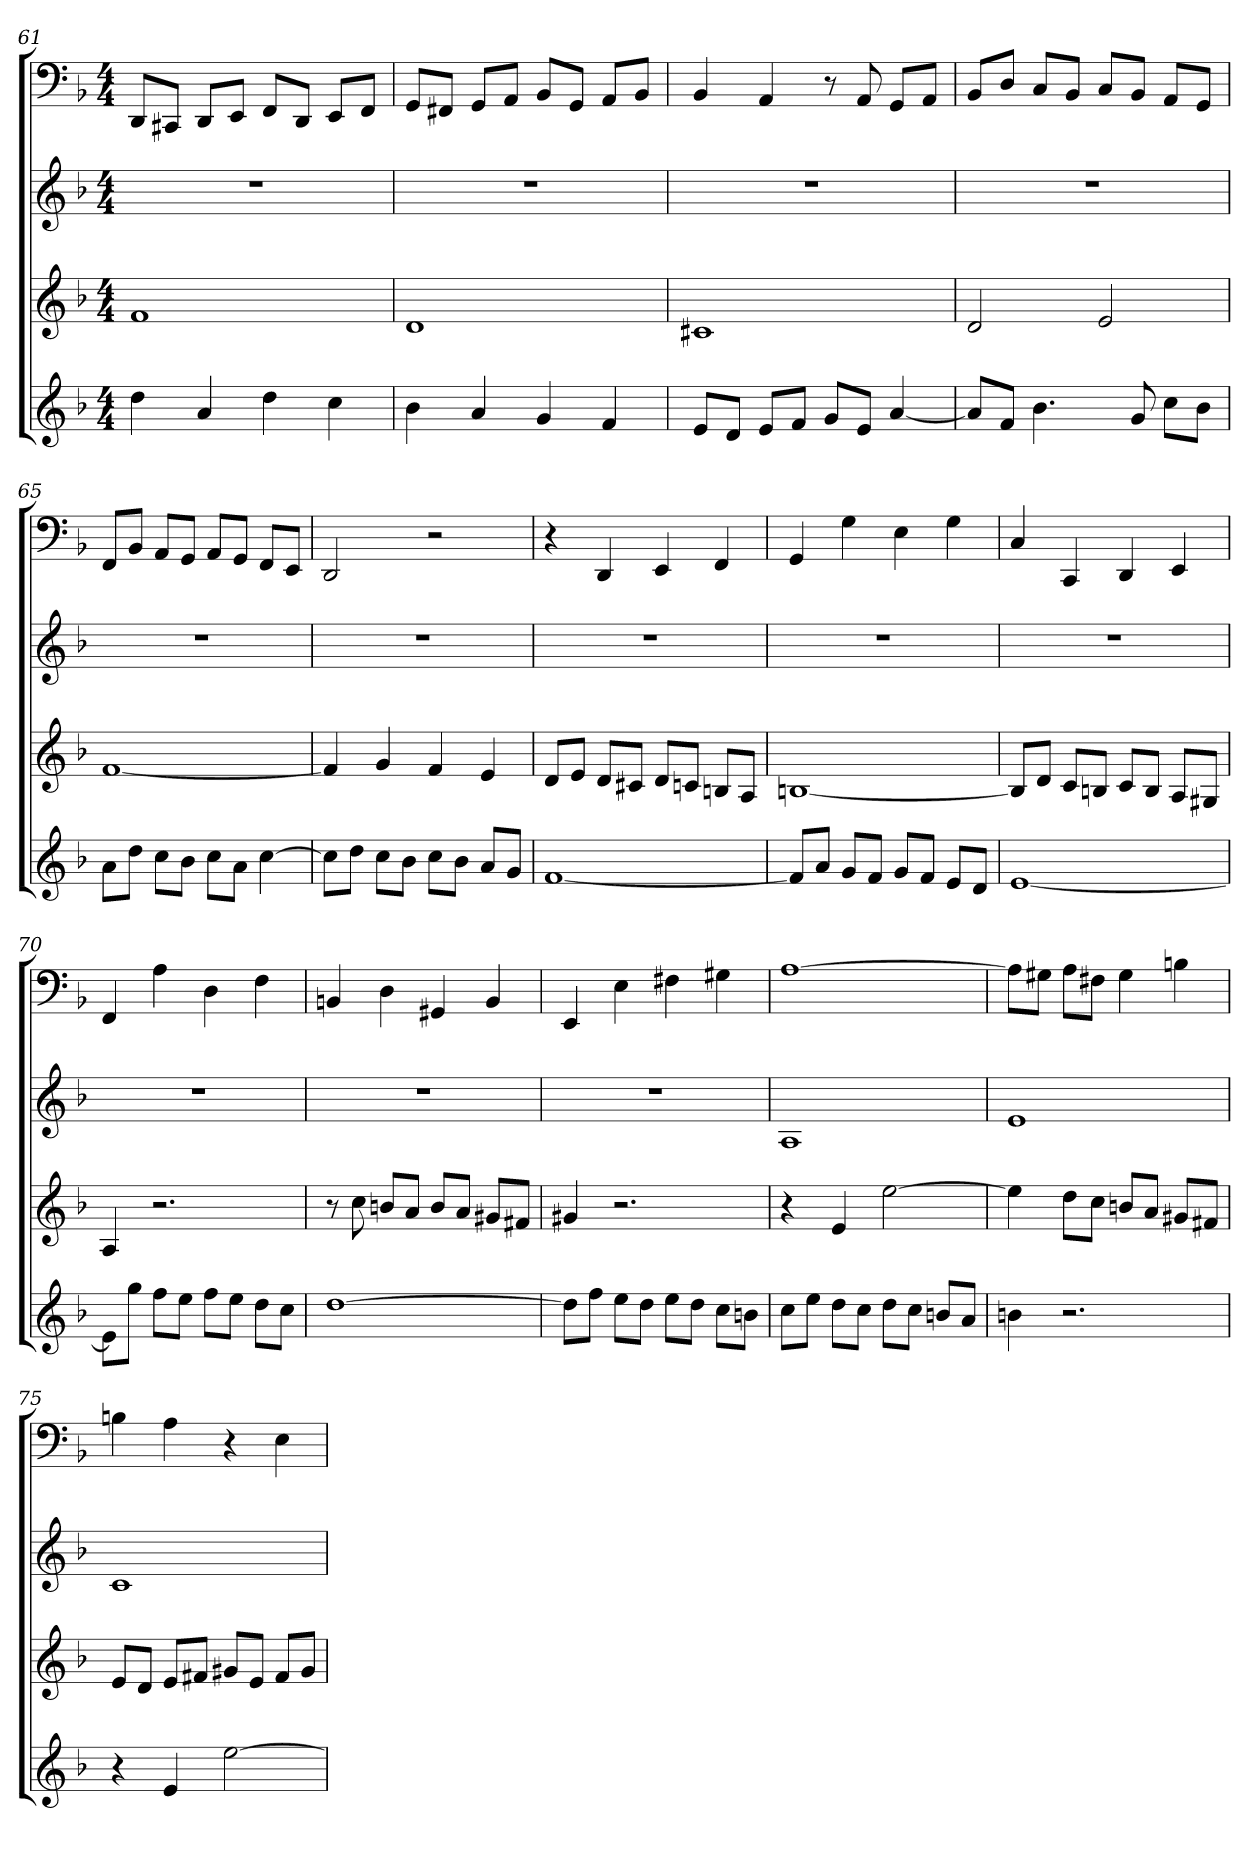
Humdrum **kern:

**kern	**kern	**kern	**kern
*part4	*part3	*part2	*part1
*staff4	*staff3	*staff2	*staff1
*k[b-]	*k[b-]	*k[b-]	*k[b-]
*d:	*d:	*d:	*d:
*M4/4	*M4/4	*M4/4	*M4/4
=61	=61	=61	=61
4dd	1f	1r	8DDL
.	.	.	8CC#XJ
4a	.	.	8DDL
.	.	.	8EEJ
4dd	.	.	8FFL
.	.	.	8DDJ
4cc	.	.	8EEL
.	.	.	8FFJ
=62	=62	=62	=62
4b-	1d	1r	8GGL
.	.	.	8FF#XJ
4a	.	.	8GGL
.	.	.	8AAJ
4g	.	.	8BB-L
.	.	.	8GGJ
4f	.	.	8AAL
.	.	.	8BB-J
=63	=63	=63	=63
8eL	1c#X	1r	4BB-
8dJ	.	.	.
8eL	.	.	4AA
8fJ	.	.	.
8gL	.	.	8r
8eJ	.	.	8AA
[4a	.	.	8GGL
.	.	.	8AAJ
=64	=64	=64	=64
8aL]	2d	1r	8BB-L
8fJ	.	.	8DJ
4.b-	.	.	8CL
.	.	.	8BB-J
.	2e	.	8CL
8g	.	.	8BB-J
8ccL	.	.	8AAL
8b-J	.	.	8GGJ
=65	=65	=65	=65
8aL	[1f	1r	8FFL
8ddJ	.	.	8BB-J
8ccL	.	.	8AAL
8b-J	.	.	8GGJ
8ccL	.	.	8AAL
8aJ	.	.	8GGJ
[4cc	.	.	8FFL
.	.	.	8EEJ
=66	=66	=66	=66
8ccL]	4f]	1r	2DD
8ddJ	.	.	.
8ccL	4g	.	.
8b-J	.	.	.
8ccL	4f	.	2r
8b-J	.	.	.
8aL	4e	.	.
8gJ	.	.	.
=67	=67	=67	=67
[1f	8dL	1r	4r
.	8eJ	.	.
.	8dL	.	4DD
.	8c#XJ	.	.
.	8dL	.	4EE
.	8cnJ	.	.
.	8BnL	.	4FF
.	8AJ	.	.
=68	=68	=68	=68
8fL]	[1Bn	1r	4GG
8aJ	.	.	.
8gL	.	.	4G
8fJ	.	.	.
8gL	.	.	4E
8fJ	.	.	.
8eL	.	.	4G
8dJ	.	.	.
=69	=69	=69	=69
[1e	8BL]	1r	4C
.	8dJ	.	.
.	8cL	.	4CC
.	8BnJ	.	.
.	8cL	.	4DD
.	8BJ	.	.
.	8AL	.	4EE
.	8G#XJ	.	.
=70	=70	=70	=70
8eL]	4A	1r	4FF
8ggJ	.	.	.
8ffL	2.r	.	4A
8eeJ	.	.	.
8ffL	.	.	4D
8eeJ	.	.	.
8ddL	.	.	4F
8ccJ	.	.	.
=71	=71	=71	=71
[1dd	8r	1r	4BBn
.	8cc	.	.
.	8bnL	.	4D
.	8aJ	.	.
.	8bL	.	4GG#X
.	8aJ	.	.
.	8g#XL	.	4BB
.	8f#XJ	.	.
=72	=72	=72	=72
8ddL]	4g#X	1r	4EE
8ffJ	.	.	.
8eeL	2.r	.	4E
8ddJ	.	.	.
8eeL	.	.	4F#X
8ddJ	.	.	.
8ccL	.	.	4G#X
8bnJ	.	.	.
=73	=73	=73	=73
8ccL	4r	1A	[1A
8eeJ	.	.	.
8ddL	4e	.	.
8ccJ	.	.	.
8ddL	[2ee	.	.
8ccJ	.	.	.
8bnL	.	.	.
8aJ	.	.	.
=74	=74	=74	=74
4bn	4ee]	1e	8AL]
.	.	.	8G#XJ
2.r	8ddL	.	8AL
.	8ccJ	.	8F#XJ
.	8bnL	.	4G#
.	8aJ	.	.
.	8g#XL	.	4Bn
.	8f#XJ	.	.
=75	=75	=75	=75
4r	8eL	1c	4Bn
.	8dJ	.	.
4e	8eL	.	4A
.	8f#XJ	.	.
[2ee	8g#XL	.	4r
.	8eJ	.	.
.	8f#L	.	4E
.	8g#J	.	.
=	=	=	=
*-	*-	*-	*-
